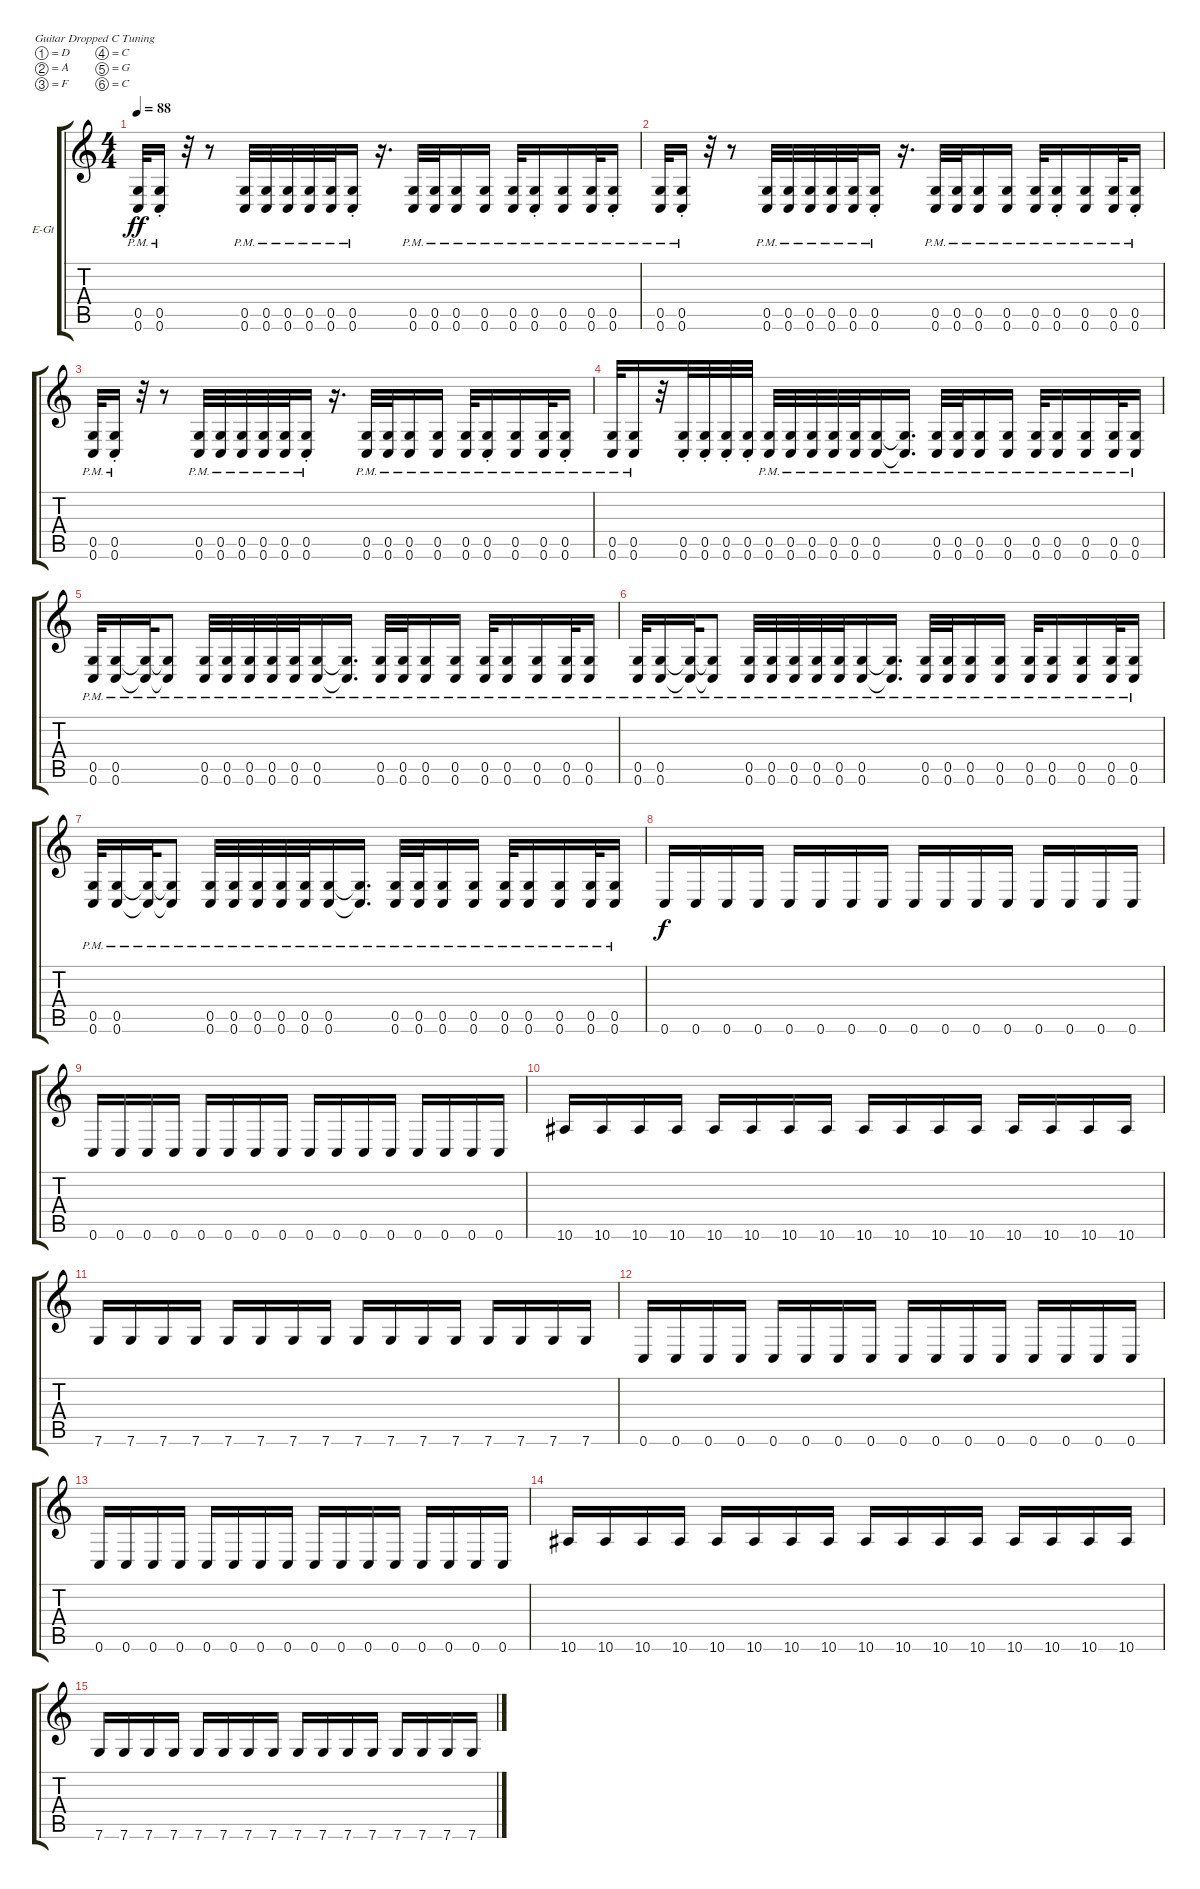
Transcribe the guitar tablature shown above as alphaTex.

\defaultSystemsLayout 4
\bracketExtendMode groupsimilarinstruments
\firstSystemTrackNameOrientation horizontal
\otherSystemsTrackNameOrientation horizontal
\track ("Guitar ll" "E-Gt") {instrument overdrivenguitar}
\staff {score tabs}
\tuning (D4 A3 F3 C3 G2 C2)
\ts (4 4)
\tempo 88
\clef g2
\ks c
(0.5{pm} 0.6{pm}).32{dy ff} (0.6{pm st} 0.5{pm st}).16 r.32 r.8 (0.5{pm} 0.6{pm}).32 (0.6{pm} 0.5{pm}).32 (0.6{pm} 0.5{pm}).32 (0.6{pm} 0.5{pm}).32 (0.6{pm} 0.5{pm}).32 (0.6{pm st} 0.5{pm st}).16 r.16{d} (0.6{pm} 0.5{pm}).32 (0.6{pm} 0.5{pm}).32 (0.6{pm} 0.5{pm}).16 (0.6{pm} 0.5{pm}).16 (0.5{pm} 0.6{pm}).32 (0.6{pm st} 0.5{pm st}).16 (0.5{pm} 0.6{pm}).16 (0.6{pm} 0.5{pm}).32 (0.6{pm st} 0.5{pm st}).16 |
(0.5{pm} 0.6{pm}).32 (0.6{pm st} 0.5{pm st}).16 r.32 r.8 (0.5{pm} 0.6{pm}).32 (0.6{pm} 0.5{pm}).32 (0.6{pm} 0.5{pm}).32 (0.6{pm} 0.5{pm}).32 (0.6{pm} 0.5{pm}).32 (0.6{pm st} 0.5{pm st}).16 r.16{d} (0.6{pm} 0.5{pm}).32 (0.6{pm} 0.5{pm}).32 (0.6{pm} 0.5{pm}).16 (0.6{pm} 0.5{pm}).16 (0.5{pm} 0.6{pm}).32 (0.6{pm st} 0.5{pm st}).16 (0.5{pm} 0.6{pm}).16 (0.6{pm} 0.5{pm}).32 (0.6{pm st} 0.5{pm st}).16 |
(0.5{pm} 0.6{pm}).32 (0.6{pm st} 0.5{pm st}).16 r.32 r.8 (0.5{pm} 0.6{pm}).32 (0.6{pm} 0.5{pm}).32 (0.6{pm} 0.5{pm}).32 (0.6{pm} 0.5{pm}).32 (0.6{pm} 0.5{pm}).32 (0.6{pm st} 0.5{pm st}).16 r.16{d} (0.6{pm} 0.5{pm}).32 (0.6{pm} 0.5{pm}).32 (0.6{pm} 0.5{pm}).16 (0.6{pm} 0.5{pm}).16 (0.5{pm} 0.6{pm}).32 (0.6{pm st} 0.5{pm st}).16 (0.5{pm} 0.6{pm}).16 (0.6{pm} 0.5{pm}).32 (0.6{pm st} 0.5{pm st}).16 |
(0.5{pm} 0.6{pm}).32 (0.6{pm} 0.5{pm}).16 r.32 (0.6{st} 0.5{st}).32 (0.6{st} 0.5{st}).32 (0.6{st} 0.5{st}).32 (0.6{st} 0.5{st}).32 (0.5{pm} 0.6{pm}).32 (0.6{pm} 0.5{pm}).32 (0.6{pm} 0.5{pm}).32 (0.6{pm} 0.5{pm}).32 (0.6{pm} 0.5{pm}).32 (0.6{pm} 0.5{pm}).16 (0.5{pm t} 0.6{pm t}).16{d} (0.6{pm} 0.5{pm}).32 (0.6{pm} 0.5{pm}).32 (0.6{pm} 0.5{pm}).16 (0.6{pm} 0.5{pm}).16 (0.5{pm} 0.6{pm}).32 (0.6{pm} 0.5{pm}).16 (0.5{pm} 0.6{pm}).16 (0.6{pm} 0.5{pm}).32 (0.6{pm} 0.5{pm}).16 |
(0.5{pm} 0.6{pm}).32 (0.6{pm} 0.5{pm}).16 (0.6{pm t} 0.5{pm t}).32 (0.5{pm t} 0.6{pm t}).8 (0.5{pm} 0.6{pm}).32 (0.6{pm} 0.5{pm}).32 (0.6{pm} 0.5{pm}).32 (0.6{pm} 0.5{pm}).32 (0.6{pm} 0.5{pm}).32 (0.6{pm} 0.5{pm}).16 (0.6{pm t} 0.5{pm t}).16{d} (0.6{pm} 0.5{pm}).32 (0.6{pm} 0.5{pm}).32 (0.6{pm} 0.5{pm}).16 (0.6{pm} 0.5{pm}).16 (0.5{pm} 0.6{pm}).32 (0.6{pm} 0.5{pm}).16 (0.5{pm} 0.6{pm}).16 (0.6{pm} 0.5{pm}).32 (0.6{pm} 0.5{pm}).16 |
(0.5{pm} 0.6{pm}).32 (0.6{pm} 0.5{pm}).16 (0.5{pm t} 0.6{pm t}).32 (0.5{pm t} 0.6{pm t}).8 (0.5{pm} 0.6{pm}).32 (0.6{pm} 0.5{pm}).32 (0.6{pm} 0.5{pm}).32 (0.6{pm} 0.5{pm}).32 (0.6{pm} 0.5{pm}).32 (0.6{pm} 0.5{pm}).16 (0.6{pm t} 0.5{pm t}).16{d} (0.6{pm} 0.5{pm}).32 (0.6{pm} 0.5{pm}).32 (0.6{pm} 0.5{pm}).16 (0.6{pm} 0.5{pm}).16 (0.5{pm} 0.6{pm}).32 (0.6{pm} 0.5{pm}).16 (0.5{pm} 0.6{pm}).16 (0.6{pm} 0.5{pm}).32 (0.6{pm} 0.5{pm}).16 |
(0.5{pm} 0.6{pm}).32 (0.6{pm} 0.5{pm}).16 (0.5{pm t} 0.6{pm t}).32 (0.6{pm t} 0.5{pm t}).8 (0.5{pm} 0.6{pm}).32 (0.6{pm} 0.5{pm}).32 (0.6{pm} 0.5{pm}).32 (0.6{pm} 0.5{pm}).32 (0.6{pm} 0.5{pm}).32 (0.6{pm} 0.5{pm}).16 (0.5{pm t} 0.6{pm t}).16{d} (0.6{pm} 0.5{pm}).32 (0.6{pm} 0.5{pm}).32 (0.6{pm} 0.5{pm}).16 (0.6{pm} 0.5{pm}).16 (0.5{pm} 0.6{pm}).32 (0.6{pm} 0.5{pm}).16 (0.5{pm} 0.6{pm}).16 (0.6{pm} 0.5{pm}).32 (0.6{pm} 0.5{pm}).16 |
0.6.16{dy f} 0.6.16 0.6.16 0.6.16 0.6.16 0.6.16 0.6.16 0.6.16 0.6.16 0.6.16 0.6.16 0.6.16 0.6.16 0.6.16 0.6.16 0.6.16 |
0.6.16 0.6.16 0.6.16 0.6.16 0.6.16 0.6.16 0.6.16 0.6.16 0.6.16 0.6.16 0.6.16 0.6.16 0.6.16 0.6.16 0.6.16 0.6.16 |
10.6.16 10.6.16 10.6.16 10.6.16 10.6.16 10.6.16 10.6.16 10.6.16 10.6.16 10.6.16 10.6.16 10.6.16 10.6.16 10.6.16 10.6.16 10.6.16 |
7.6.16 7.6.16 7.6.16 7.6.16 7.6.16 7.6.16 7.6.16 7.6.16 7.6.16 7.6.16 7.6.16 7.6.16 7.6.16 7.6.16 7.6.16 7.6.16 |
0.6.16 0.6.16 0.6.16 0.6.16 0.6.16 0.6.16 0.6.16 0.6.16 0.6.16 0.6.16 0.6.16 0.6.16 0.6.16 0.6.16 0.6.16 0.6.16 |
0.6.16 0.6.16 0.6.16 0.6.16 0.6.16 0.6.16 0.6.16 0.6.16 0.6.16 0.6.16 0.6.16 0.6.16 0.6.16 0.6.16 0.6.16 0.6.16 |
10.6.16 10.6.16 10.6.16 10.6.16 10.6.16 10.6.16 10.6.16 10.6.16 10.6.16 10.6.16 10.6.16 10.6.16 10.6.16 10.6.16 10.6.16 10.6.16 |
7.6.16 7.6.16 7.6.16 7.6.16 7.6.16 7.6.16 7.6.16 7.6.16 7.6.16 7.6.16 7.6.16 7.6.16 7.6.16 7.6.16 7.6.16 7.6.16
